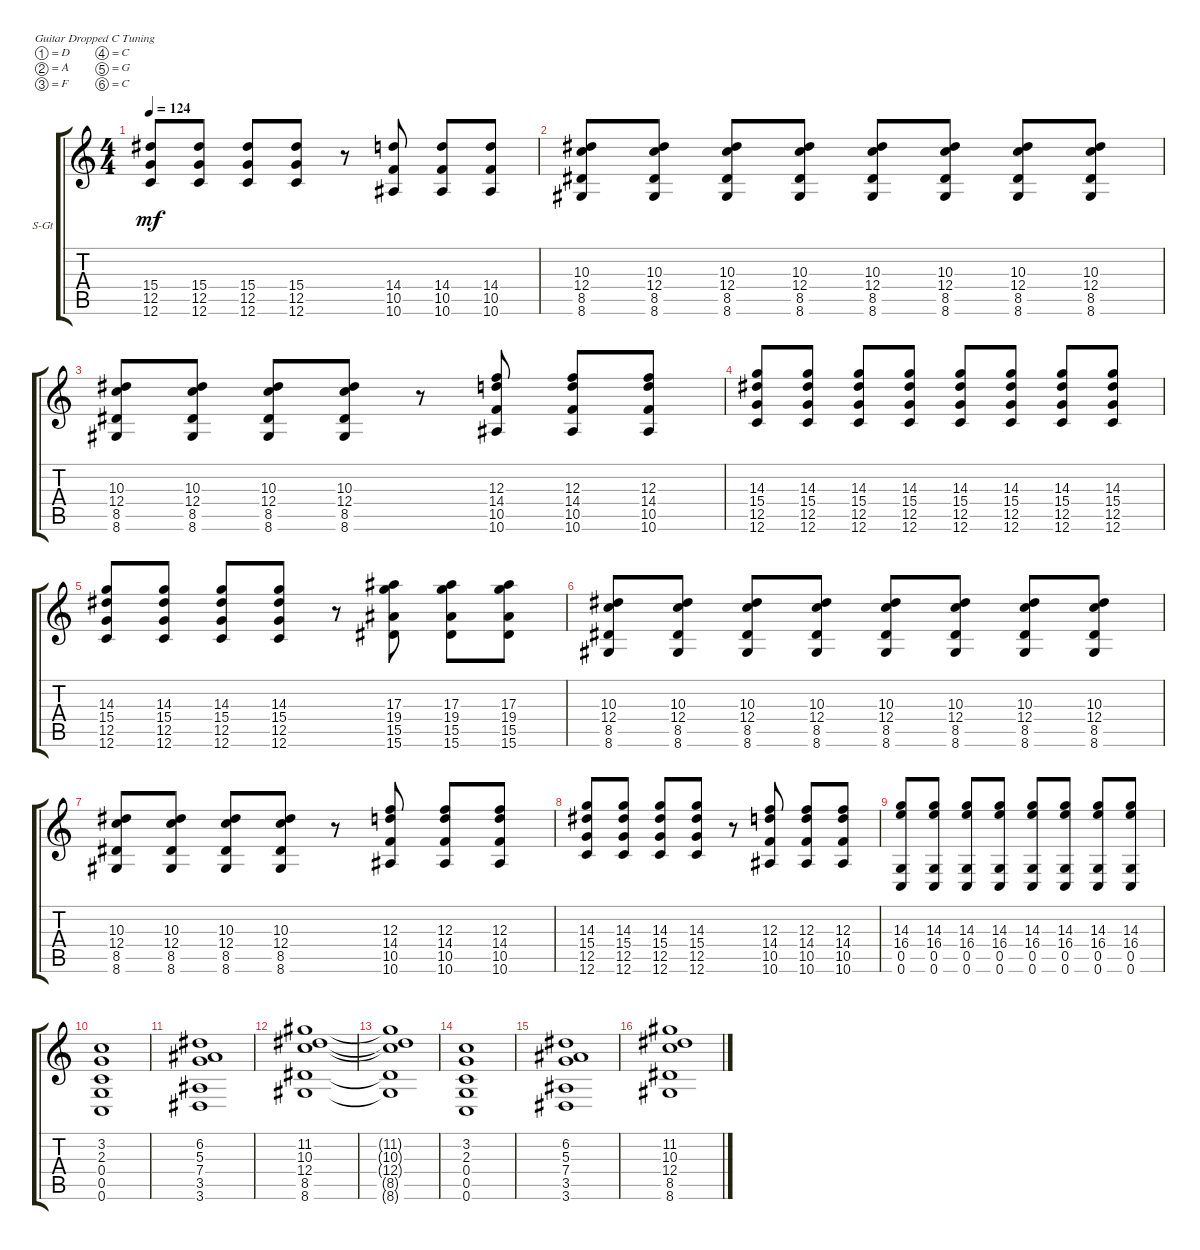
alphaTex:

\defaultSystemsLayout 4
\bracketExtendMode groupsimilarinstruments
\firstSystemTrackNameOrientation horizontal
\otherSystemsTrackNameOrientation horizontal
\track ("Guitar Left" "S-Gt") {instrument acousticguitarsteel}
\staff {score tabs}
\tuning (D4 A3 F3 C3 G2 C2)
\ts (4 4)
\tempo 124
\clef g2
\ks c
(12.6 12.5 15.4).8{dy mf} (12.6 12.5 15.4).8 (12.6 12.5 15.4).8 (12.6 12.5 15.4).8 r.8 (10.6 10.5 14.4).8 (10.6 10.5 14.4).8 (10.6 10.5 14.4).8 |
(8.6 8.5 12.4 10.3).8 (8.6 8.5 12.4 10.3).8 (8.6 8.5 12.4 10.3).8 (8.6 8.5 12.4 10.3).8 (12.4 8.5 8.6 10.3).8 (8.6 8.5 12.4 10.3).8 (8.6 8.5 12.4 10.3).8 (8.6 8.5 12.4 10.3).8 |
(8.6 8.5 12.4 10.3).8 (8.6 8.5 12.4 10.3).8 (8.6 8.5 12.4 10.3).8 (8.6 8.5 12.4 10.3).8 r.8 (10.6 10.5 14.4 12.3).8 (10.6 10.5 14.4 12.3).8 (10.6 10.5 14.4 12.3).8 |
(12.6 12.5 15.4 14.3).8 (12.6 12.5 15.4 14.3).8 (12.6 12.5 15.4 14.3).8 (12.6 12.5 15.4 14.3).8 (12.6 12.5 15.4 14.3).8 (12.6 12.5 15.4 14.3).8 (12.6 12.5 15.4 14.3).8 (12.6 12.5 15.4 14.3).8 |
(12.6 12.5 15.4 14.3).8 (12.6 12.5 15.4 14.3).8 (12.6 12.5 15.4 14.3).8 (12.6 12.5 15.4 14.3).8 r.8 (15.6 15.5 19.4 17.3).8 (15.6 15.5 19.4 17.3).8 (15.6 15.5 19.4 17.3).8 |
(8.6 8.5 12.4 10.3).8 (8.6 8.5 12.4 10.3).8 (8.6 8.5 12.4 10.3).8 (8.6 8.5 12.4 10.3).8 (12.4 8.5 8.6 10.3).8 (8.6 8.5 12.4 10.3).8 (8.6 8.5 12.4 10.3).8 (8.6 8.5 12.4 10.3).8 |
(8.6 8.5 12.4 10.3).8 (8.6 8.5 12.4 10.3).8 (8.6 8.5 12.4 10.3).8 (8.6 8.5 12.4 10.3).8 r.8 (10.6 10.5 14.4 12.3).8 (10.6 10.5 14.4 12.3).8 (10.6 10.5 14.4 12.3).8 |
(12.6 12.5 15.4 14.3).8 (12.6 12.5 15.4 14.3).8 (12.6 12.5 15.4 14.3).8 (12.6 12.5 15.4 14.3).8 r.8 (10.6 10.5 14.4 12.3).8 (10.6 10.5 14.4 12.3).8 (10.6 10.5 14.4 12.3).8 |
(0.6 0.5 16.4 14.3).8 (0.6 0.5 16.4 14.3).8 (0.6 0.5 16.4 14.3).8 (0.6 0.5 16.4 14.3).8 (0.6 0.5 16.4 14.3).8 (0.6 0.5 16.4 14.3).8 (0.6 0.5 16.4 14.3).8 (0.6 0.5 16.4 14.3).8 |
(0.6 0.5 0.4 2.3 3.2).1 |
(3.6 3.5 7.4 5.3 6.2).1 |
(8.6 8.5 12.4 10.3 11.2).1 |
(8.6{t} 8.5{t} 12.4{t} 11.2{t} 10.3{t}).1 |
(0.6 0.5 0.4 2.3 3.2).1 |
(3.6 3.5 7.4 5.3 6.2).1 |
(8.6 8.5 12.4 10.3 11.2).1
